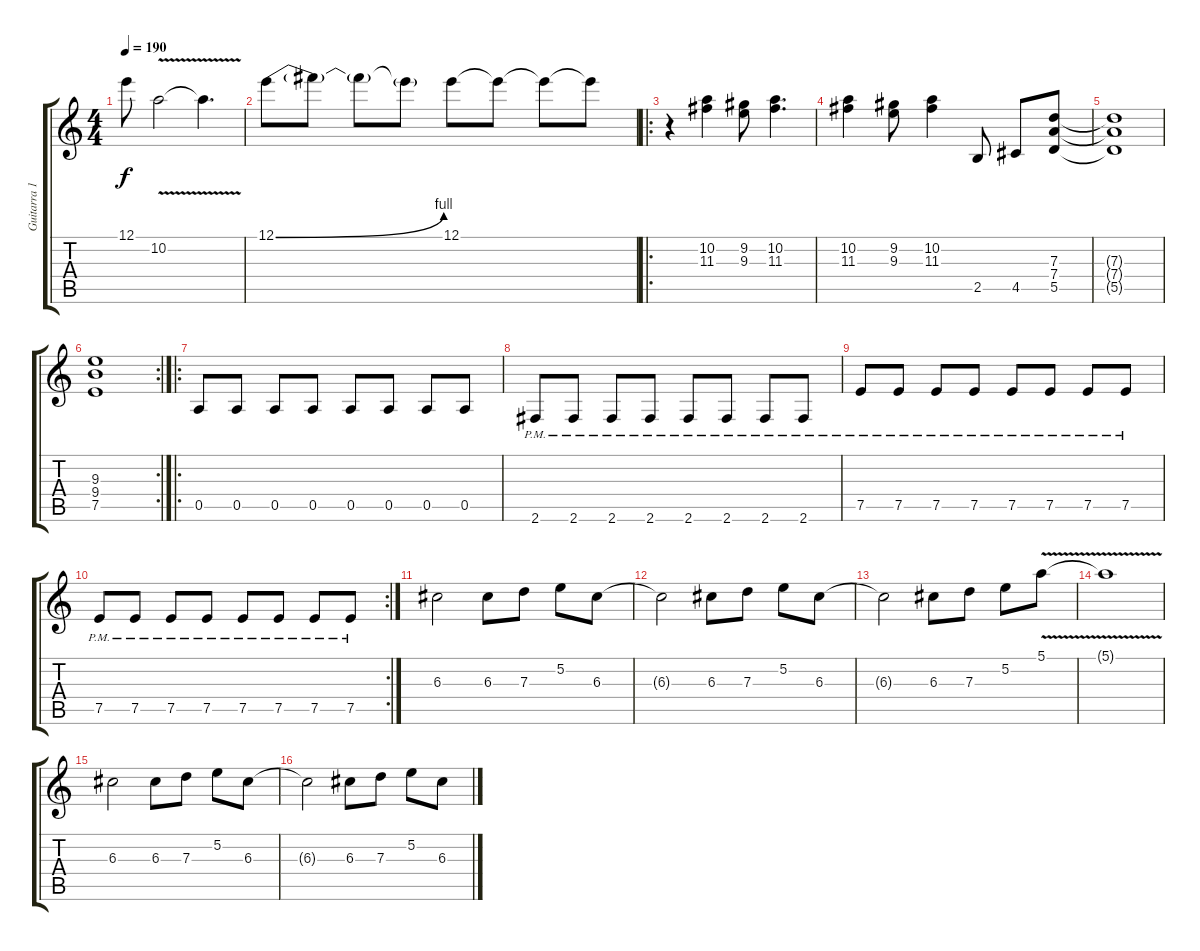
\track ("Guitarra 1" "Guitarra 1") {instrument distortionguitar}
\staff {score tabs}
\tuning (E4 B3 G3 D3 A2 E2) {hide}
\ts (4 4)
\tempo 190
\clef g2
\ks c
12.1.8{dy f} 10.2{v}.2 10.2{t}.4{d} |
12.1{be (bend 0 0 60 4)}.8 12.1{t}.8 12.1{t}.8 12.1{t}.8 12.1.8 12.1{t}.8 12.1{t}.8 12.1{t}.8 |
\ro
r.4 (10.2 11.3).4 (9.2 9.3).8 (10.2 11.3).4{d} |
(10.2 11.3).4 (9.2 9.3).8 (10.2 11.3).4 2.5.8 4.5.8 (7.3 7.4 5.5).8 |
(7.3{t} 7.4{t} 5.5{t}).1 |
\rc 2
(9.3 9.4 7.5).1 |
\ro
0.5.8 0.5.8 0.5.8 0.5.8 0.5.8 0.5.8 0.5.8 0.5.8 |
2.6{pm}.8 2.6{pm}.8 2.6{pm}.8 2.6{pm}.8 2.6{pm}.8 2.6{pm}.8 2.6{pm}.8 2.6{pm}.8 |
7.5{pm}.8 7.5{pm}.8 7.5{pm}.8 7.5{pm}.8 7.5{pm}.8 7.5{pm}.8 7.5{pm}.8 7.5{pm}.8 |
\rc 2
7.5{pm}.8 7.5{pm}.8 7.5{pm}.8 7.5{pm}.8 7.5{pm}.8 7.5{pm}.8 7.5{pm}.8 7.5{pm}.8 |
6.3.2 6.3.8 7.3.8 5.2.8 6.3.8 |
6.3{t}.2 6.3.8 7.3.8 5.2.8 6.3.8 |
6.3{t}.2 6.3.8 7.3.8 5.2.8 5.1{v}.8 |
5.1{t}.1 |
6.3.2 6.3.8 7.3.8 5.2.8 6.3.8 |
6.3{t}.2 6.3.8 7.3.8 5.2.8 6.3.8
